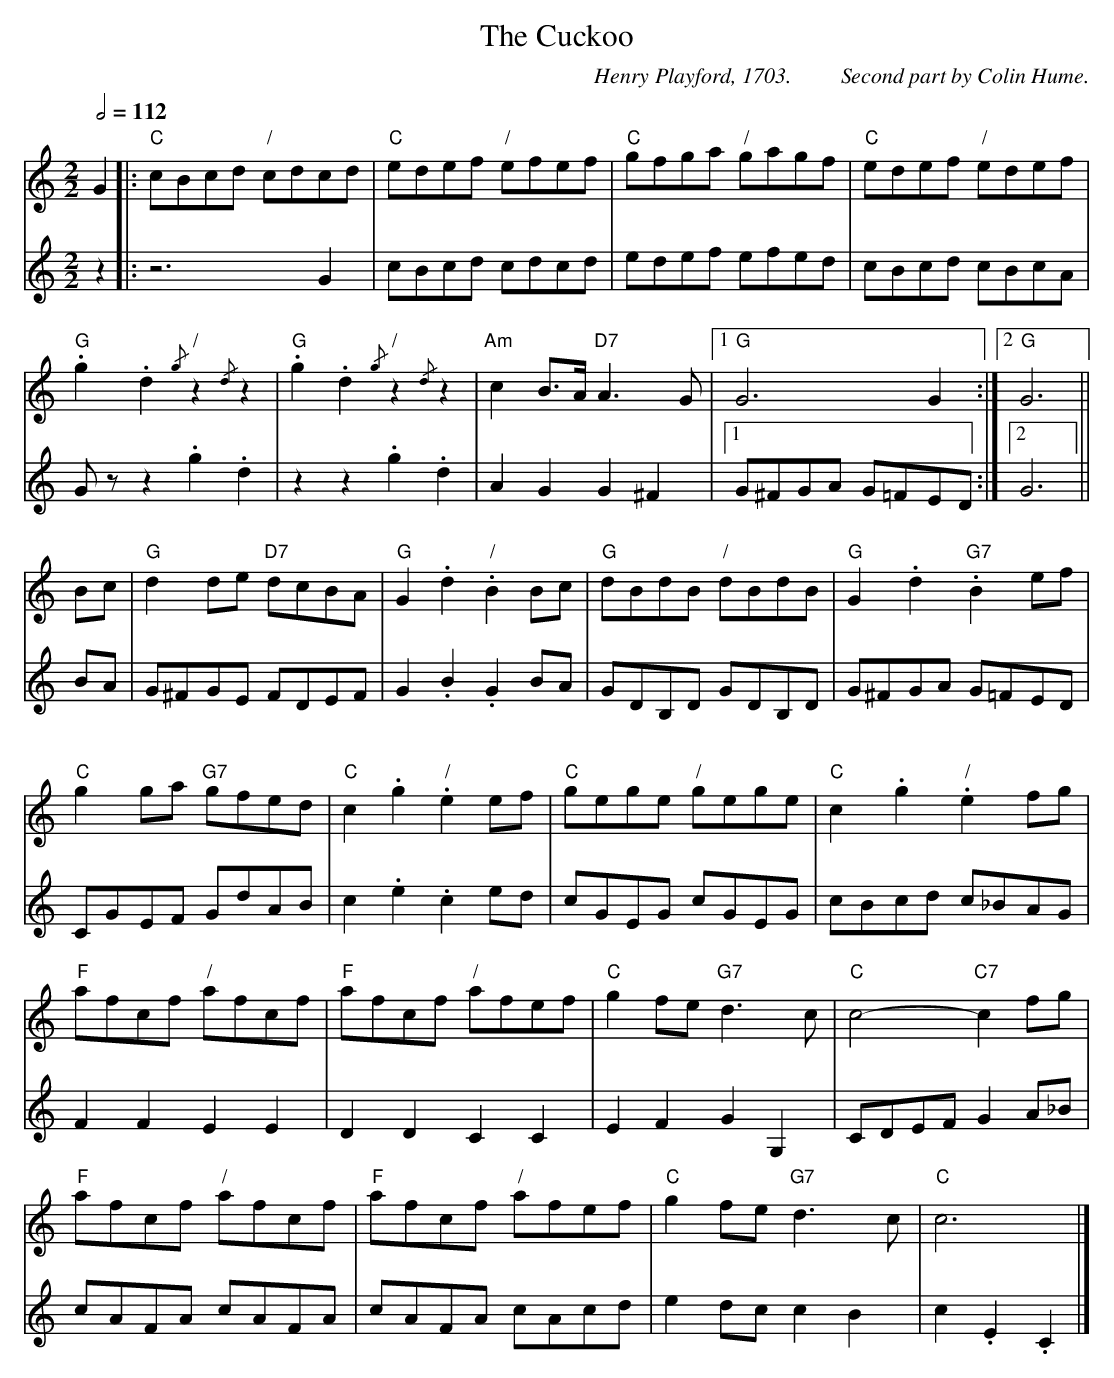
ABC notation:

X:1
T:The Cuckoo
C:Henry Playford, 1703.         Second part by Colin Hume.
L:1/8
M:2/2
Q:1/2=112
K:C
V:1
G2 |: "C"cBcd "/"cdcd | "C"edef "/"efef | "C"gfga "/"gagf | "C"edef "/"edef |
"G".g2.d2 "/"{/g}z2{/d}z2 | "G".g2.d2 "/"{/g}z2{/d}z2 | "Am"c2B>A "D7"A3G |1 "G"G6 G2 :|2 "G"G6 ||
V:2
z2 |: z6 G2 | cBcd cdcd | edef efed | cBcd cBcA |
Gzz2 .g2.d2 | z2z2 .g2.d2 | A2G2G2^F2 |1 G^FGA G=FED :|2 G6 ||
V:1
Bc | "G"d2de "D7"dcBA | "G"G2.d2 "/".B2Bc | "G"dBdB "/"dBdB | "G"G2.d2 "G7".B2ef |
V:2
BA | G^FGE FDEF | G2.B2.G2BA | GDB,D GDB,D | G^FGA G=FED |
%%vskip 15
V:1
"C"g2ga "G7"gfed | "C"c2.g2 "/".e2ef | "C"gege "/"gege | "C"c2.g2 "/".e2fg |
V:2
CGEF GdAB | c2.e2 .c2ed | cGEG cGEG | cBcd c_BAG |
V:1
"F"afcf "/"afcf | "F"afcf "/"afef | "C"g2fe "G7"d3c | "C"c4- "C7"c2fg |
"F"afcf "/"afcf | "F"afcf "/"afef | "C"g2fe "G7"d3c | "C"c6 |]
V:2
F2F2E2E2 | D2D2C2C2 | E2F2G2G,2 | CDEF G2A_B |
cAFA cAFA | cAFA cAcd | e2dcc2B2 | c2.E2.C2 |]
